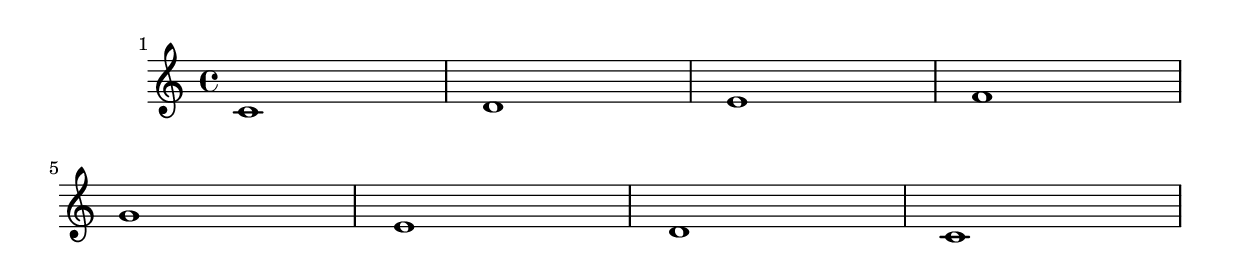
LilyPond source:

%% Do not edit this file; it is automatically
%% generated from LSR http://lsr.dsi.unimi.it
%% This file is in the public domain.
\version "2.13.16"

\header {
  lsrtags = "rhythms"

%% Translation of GIT committish: 1d589aa04c20d7711bf662618adbdd6d445db29d
  texidoces = "

De forma predeterminada se suprime el número del primer compás de una
partitura si es menor o igual a @q{1}.  Al establecer el valor de
@code{barNumberVisibility} a @code{all-bar-numbers-visible}, se puede
imprimir cualquier número de compás para el primer compás y todos los
siguientes.  Observe que, para que esto funcione, se debe insertar una
líinea divisoria vacía antes de la primera nota.

"

  doctitlees = "Imprimir el número de compás en el primer compás"



%% Translation of GIT committish: 0a868be38a775ecb1ef935b079000cebbc64de40
  texidocde = "
Standardmäßig wird die erste Taktzahl einer Paritur nicht gesetzt,
wenn sie weniger oder gleich '1' ist.  Indem man @code{barNumberVisibility}
auf @code{all-bar-numbers-visible} setzt, kann eine beliebige
Taktzahl für den ersten und die folgenden Takte gesetzt werden.
Eine leere Taktlinie muss jedoch vor der ersten Note eingefügt
werden, damit das funktioniert.

"
  doctitlede = "Setzen der Taktnummer für den ersten Takt"



%% Translation of GIT committish: 374d57cf9b68ddf32a95409ce08ba75816900f6b
  texidocfr = "
Par défaut, LilyPond n'affiche pas le premier numéro de mesure s'il est
inférieur à 2. Le fait de définir @code{barNumberVisibility} à
@code{all-bar-numbers-visible} vous permettra d'imprimer n'importe quel
numéro pour la première mesure.  À noter que l'impression d'un numéro
de mesure ne peut intervenir que s'il y a une barre.  Aussi, pour
pouvoir le faire au début d'un morceau, devrez-vous ajouter une barre
vide avant la première note.

"
  doctitlefr = "Afficher le numéro de la première mesure"

  texidoc = "
By default, the first bar number in a score is suppressed if it is less
than or equal to `1'.  By setting @code{barNumberVisibility} to
@code{all-bar-numbers-visible}, any bar number can be printed for the
first measure and all subsequent measures.  Note that an empty bar line
must be inserted before the first note for this to work.

"
  doctitle = "Printing the bar number for the first measure"
} % begin verbatim

\relative c' {
  \set Score.barNumberVisibility = #all-bar-numbers-visible
  \bar ""
  c1 | d | e | f \break
  g1 | e | d | c
}

